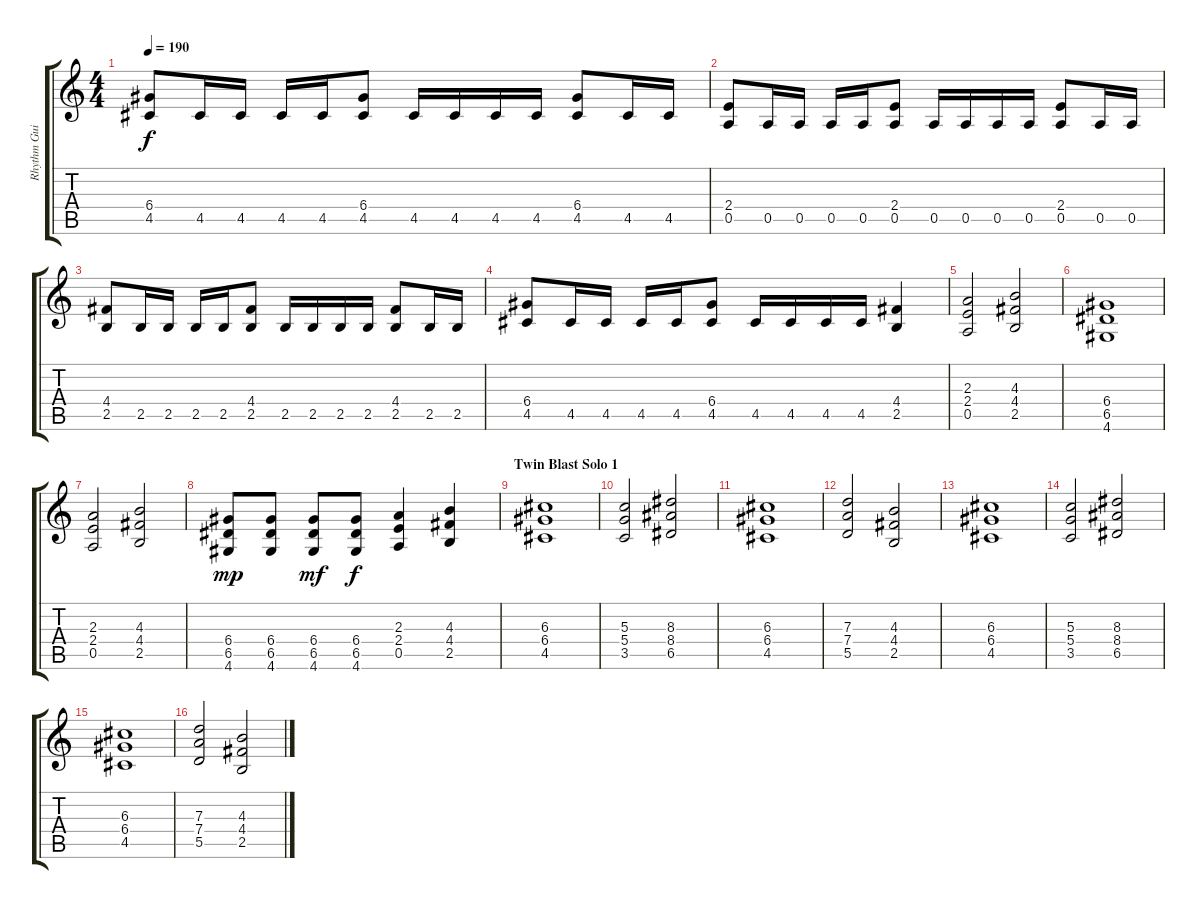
\track ("Rhythm Guitar Left" "Rhythm Gui") {instrument distortionguitar}
\staff {score tabs}
\tuning (E4 B3 G3 D3 A2 E2) {hide}
\ts (4 4)
\tempo 190
\clef g2
\ks c
(6.4 4.5).8{dy f} 4.5.16 4.5.16 4.5.16 4.5.16 (6.4 4.5).8 4.5.16 4.5.16 4.5.16 4.5.16 (6.4 4.5).8 4.5.16 4.5.16 |
(2.4 0.5).8 0.5.16 0.5.16 0.5.16 0.5.16 (2.4 0.5).8 0.5.16 0.5.16 0.5.16 0.5.16 (2.4 0.5).8 0.5.16 0.5.16 |
(4.4 2.5).8 2.5.16 2.5.16 2.5.16 2.5.16 (4.4 2.5).8 2.5.16 2.5.16 2.5.16 2.5.16 (4.4 2.5).8 2.5.16 2.5.16 |
(6.4 4.5).8 4.5.16 4.5.16 4.5.16 4.5.16 (6.4 4.5).8 4.5.16 4.5.16 4.5.16 4.5.16 (4.4 2.5).4 |
(2.3 2.4 0.5).2 (4.3 4.4 2.5).2 |
(6.4 6.5 4.6).1 |
(2.3 2.4 0.5).2 (4.3 4.4 2.5).2 |
(6.4 6.5 4.6).8{dy mp} (6.4 6.5 4.6).8 (6.4 6.5 4.6).8{dy mf} (6.4 6.5 4.6).8{dy f} (2.3 2.4 0.5).4 (4.3 4.4 2.5).4 |
\section ("" "Twin Blast Solo 1")
(6.3 6.4 4.5).1 |
(5.3 5.4 3.5).2 (8.3 8.4 6.5).2 |
(6.3 6.4 4.5).1 |
(7.3 7.4 5.5).2 (4.3 4.4 2.5).2 |
(6.3 6.4 4.5).1 |
(5.3 5.4 3.5).2 (8.3 8.4 6.5).2 |
(6.3 6.4 4.5).1 |
(7.3 7.4 5.5).2 (4.3 4.4 2.5).2
